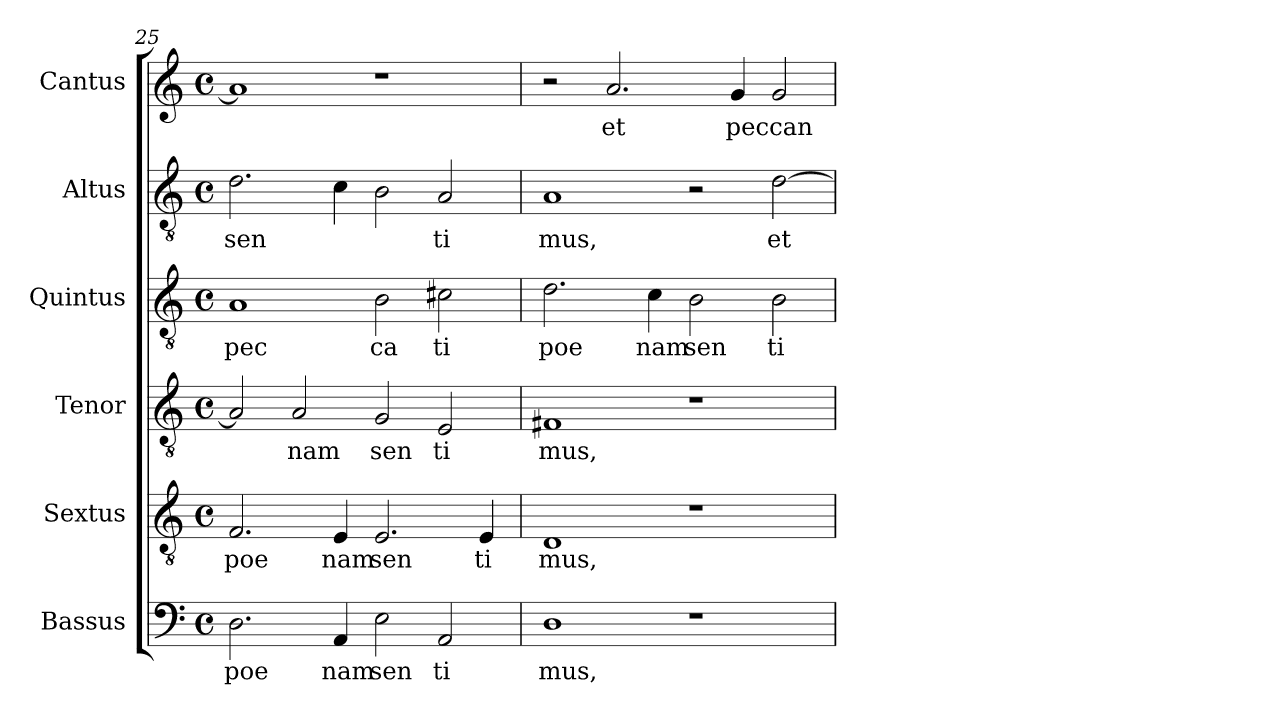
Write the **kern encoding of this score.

**kern	**text	**kern	**text	**kern	**text	**kern	**text	**kern	**text	**kern	**text
*part6	*part6	*part5	*part5	*part4	*part4	*part3	*part3	*part2	*part2	*part1	*part1
*staff6	*staff6	*staff5	*staff5	*staff4	*staff4	*staff3	*staff3	*staff2	*staff2	*staff1	*staff1
*I"Bassus	*	*I"Sextus	*	*I"Tenor	*	*I"Quintus	*	*I"Altus	*	*I"Cantus	*
!!LO:LB:g=z
*clefF4	*	*clefGv2	*	*clefGv2	*	*clefGv2	*	*clefGv2	*	*clefG2	*
*M4/4	*	*M4/4	*	*M4/4	*	*M4/4	*	*M4/4	*	*M4/4	*
*met(c)	*	*met(c)	*	*met(c)	*	*met(c)	*	*met(c)	*	*met(c)	*
=25	=25	=25	=25	=25	=25	=25	=25	=25	=25	=25	=25
!	!LO:LY:b:cj	!	!LO:LY:b:cj	!	!	!	!LO:LY:b:cj	!	!LO:LY:b	!	!
2.D\	poe	2.F/	poe	2A/]	.	1A	pec	2.d\	sen	1a]	.
!	!	!	!	!	!LO:LY:b:cj	!	!	!	!	!	!
.	.	.	.	2A/	-nam	.	.	.	.	.	.
!	!LO:LY:b:cj	!	!LO:LY:b:cj	!	!	!	!	!	!	!	!
4AA/	nam	4E/	nam	.	.	.	.	4c\	.	.	.
!	!LO:LY:b:cj	!	!LO:LY:b:cj	!	!LO:LY:b:cj	!	!LO:LY:b:cj	!	!	!	!
2E\	sen	2.E/	sen	2G/	sen	2B\	ca	2B\	.	1r	.
!	!LO:LY:b:cj	!	!	!	!LO:LY:b:cj	!	!LO:LY:b:cj	!	!LO:LY:b:cj	!	!
2AA/	ti	.	.	2E/	ti	2c#X\	ti	2A/	ti	.	.
!	!	!	!LO:LY:b:cj	!	!	!	!	!	!	!	!
.	.	4E/	ti	.	.	.	.	.	.	.	.
=26	=26	=26	=26	=26	=26	=26	=26	=26	=26	=26	=26
!	!LO:LY:b:cj	!	!LO:LY:b:cj	!	!LO:LY:b:cj	!	!LO:LY:b:cj	!	!LO:LY:b:cj	!	!
1D	mus,	1D	mus,	1F#X	mus,	2.d\	poe	1A	mus,	2r	.
!	!	!	!	!	!	!	!	!	!	!	!LO:LY:b:cj
.	.	.	.	.	.	.	.	.	.	2.a/	et
!	!	!	!	!	!	!	!LO:LY:b:cj	!	!	!	!
.	.	.	.	.	.	4c\	nam	.	.	.	.
!	!	!	!	!	!	!	!LO:LY:b:cj	!	!	!	!
1r	.	1r	.	1r	.	2B\	sen	2r	.	.	.
!	!	!	!	!	!	!	!	!	!	!	!LO:LY:b
.	.	.	.	.	.	.	.	.	.	4g/	peccan
!	!	!	!	!	!	!	!LO:LY:b:cj	!	!LO:LY:b:cj	!	!
.	.	.	.	.	.	2B\	ti	[>2d\	et	2g/	.
=	=	=	=	=	=	=	=	=	=	=	=
*-	*-	*-	*-	*-	*-	*-	*-	*-	*-	*-	*-
